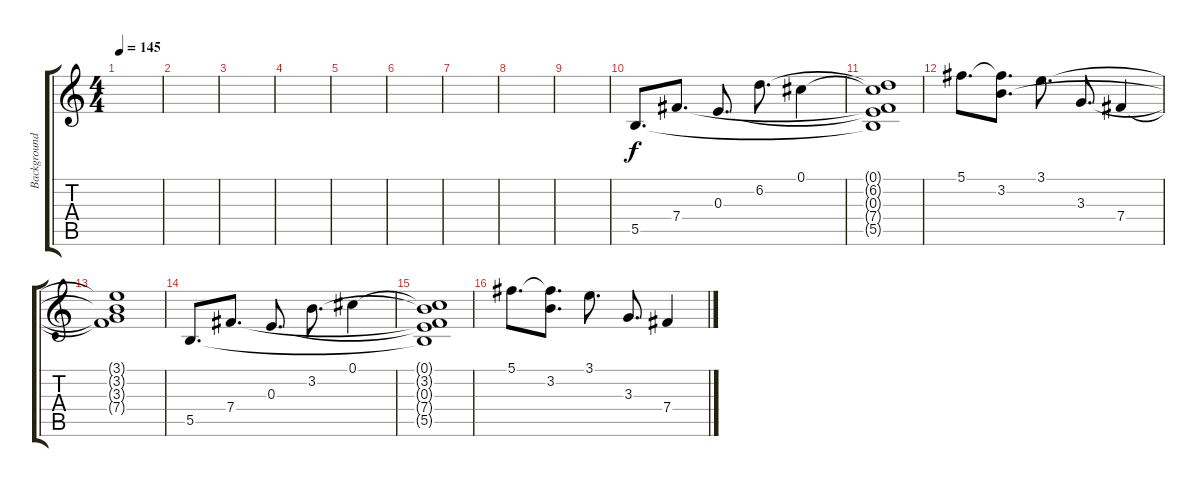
\track ("Background (production)" "Background") {instrument overdrivenguitar}
\staff {score tabs}
\tuning (Db4 Ab3 E3 B2 Gb2 B1) {hide}
\ts (4 4)
\tempo 145
\clef g2
\ks c
|
|
|
|
|
|
|
|
|
5.5.8{d} 7.4.8{d} 0.3.8{d} 6.2.8{d} 0.1.4 |
(0.1{t} 6.2{t} 0.3{t} 7.4{t} 5.5{t}).1 |
5.1.8{d} (5.1{t} 3.2).8{d} 3.1.8{d} 3.3.8{d} 7.4.4 |
(3.1{t} 3.2{t} 3.3{t} 7.4{t}).1 |
5.5.8{d} 7.4.8{d} 0.3.8{d} 3.2.8{d} 0.1.4 |
(0.1{t} 3.2{t} 0.3{t} 7.4{t} 5.5{t}).1 |
5.1.8{d} (5.1{t} 3.2).8{d} 3.1.8{d} 3.3.8{d} 7.4.4
